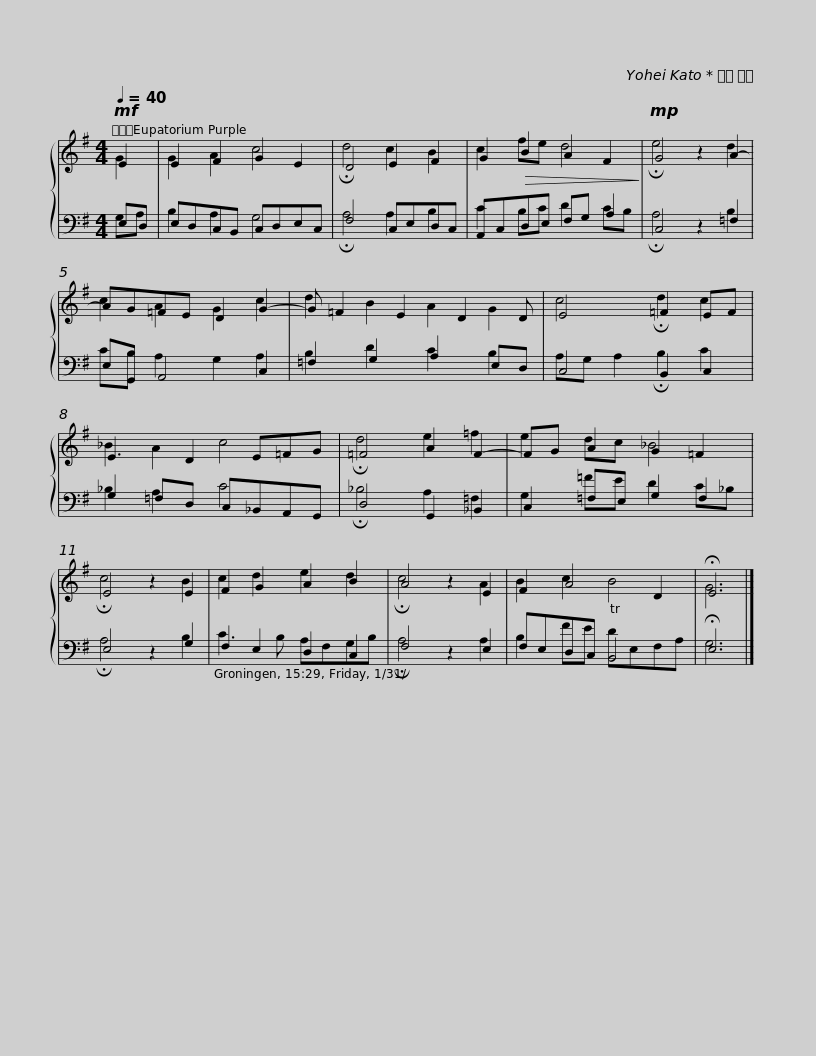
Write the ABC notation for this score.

X:1
%%score { ( 1 2 ) | ( 3 4 ) }
L:1/8
Q:1/4=40
M:4/4
I:linebreak $
K:G
V:1 treble
V:2 treble
V:3 bass
V:4 bass
V:1
!mf! E2 | E2 F2 G2 E2 | D4 E2 F2 | G2!>(! B2 A2 F2!>)! |!mp! G4 z2 A2- | %5
 AG=FE D2 G2- | G =F2 E2 D2 D |$ E4 =F2 EF | E3 D2 E=FG | =F4 A2 F2- | %10
 FG A2 G2 =F2 | E4 z2 E2 | F2 G2 A2 B2 |$ A4 z2 E2 | F2 A4 D2 | %15
 !fermata!E6 |] %16
V:2
 G2 | G2 A2 c4 | !fermata!d4 c2 B2 | c2 fe d4 | !fermata!e4 z2 d2 | %5
 c2 A2 G2 c2 | d2 B2 A2 G2 |$ c4 !fermata!d2 c2 | _B2 A2 c4 | !fermata!d4 e2 =f2 | %10
 e2 dc _B4 | !fermata!c4 z2 B2 | c2 d2 e2 d2 |$ !fermata!c4 z2 A2 | B2 c2 TB4 | %15
 G6 |] %16
V:3
 E,D, | E,D,C,B,, C,D,E,C, | F,4 C,E,D,C, | A,,C,D,E, F,G, A,2 | C,4 z2 =F,2 | %5
 E,G,, A,,4 C,2 | =F,2 G,2 A,2 E,D, |$ C,4 B,,2 C,2 | G,2 =F,D, C,_B,,A,,G,, | D,4 G,,2 _B,,2 | %10
 C,2 =F,E, G,2 F,2 | E,4 z2 G,2 | F,2 E,2 D,2 C,2 |$ F,4 z2 E,2 | F,E,D,C, B,,4 | %15
 !fermata!E,6 |] %16
V:4
 G,A, | B,2 A,2 G,4 | !fermata!A,4 A,2 B,2 | C2 B,C D2 CB, | !fermata!A,4 z2 B,2 | %5
 CB, A,2 G,2 A,2 | B,2 D2 C2 B,2 |$ A,G, A,2 !fermata!B,2 C2 | _B,2 A,2 C4 | !fermata!_B,4 A,2 =F,2 | %10
 G,2 =FE D2 C_B, | !fermata!A,4 z2 B,2 | C3 B, A,F,G,B, |$ !fermata!A,4 z2 A,2 | B,2 FE DE,F,A, | %15
 G,6 |] %16
